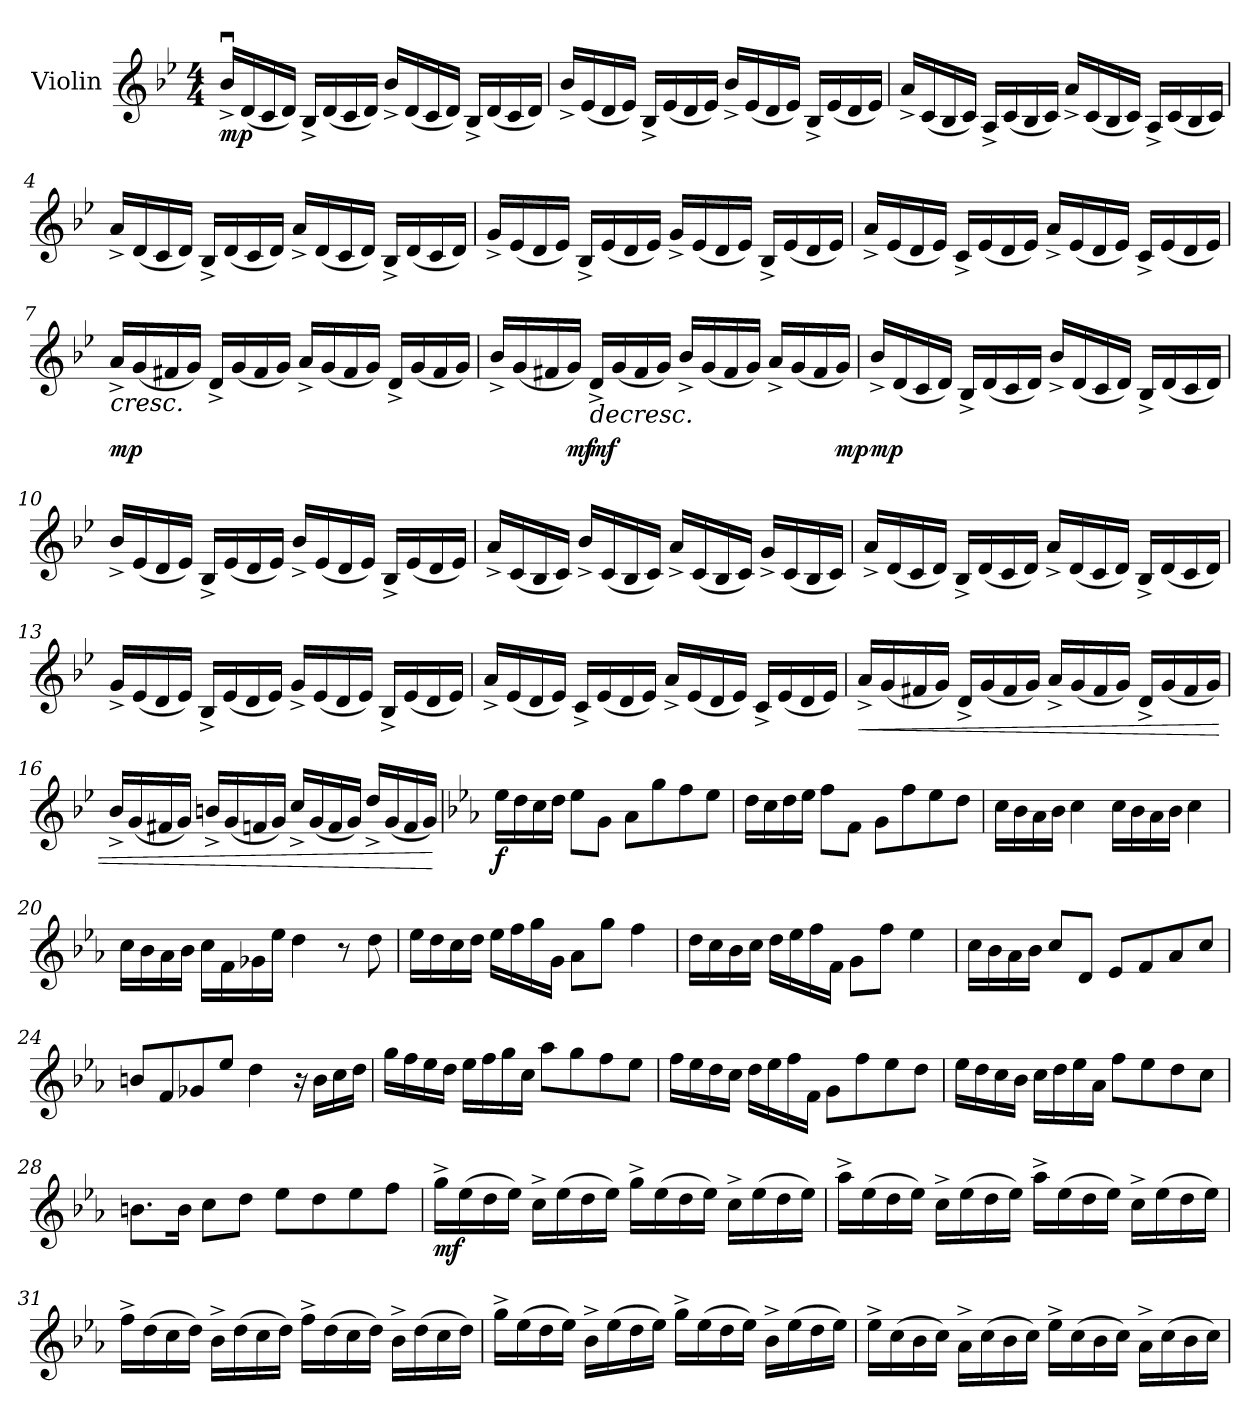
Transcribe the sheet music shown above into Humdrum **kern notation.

**kern	**dynam
*part1	*part1
*staff1	*staff1
*I"Violin	*
*I'Vln.	*
*clefG2	*
*k[b-e-]	*
*M4/4	*
*MM95	*
=1	=1
!	!LO:DY:b
16b-u^/LL	mp
(16d/	.
16c/	.
16d/JJ)	.
16B-^/LL	.
(16d/	.
16c/	.
16d/JJ)	.
16b-^/LL	.
(16d/	.
16c/	.
16d/JJ)	.
16B-^/LL	.
(16d/	.
16c/	.
16d/JJ)	.
=2	=2
16b-^/LL	.
(16e-/	.
16d/	.
16e-/JJ)	.
16B-^/LL	.
(16e-/	.
16d/	.
16e-/JJ)	.
16b-^/LL	.
(16e-/	.
16d/	.
16e-/JJ)	.
16B-^/LL	.
(16e-/	.
16d/	.
16e-/JJ)	.
!!LO:LB:g=z
=3	=3
16a^/LL	.
(16c/	.
16B-/	.
16c/JJ)	.
16A^/LL	.
(16c/	.
16B-/	.
16c/JJ)	.
16a^/LL	.
(16c/	.
16B-/	.
16c/JJ)	.
16A^/LL	.
(16c/	.
16B-/	.
16c/JJ)	.
=4	=4
16a^/LL	.
(16d/	.
16c/	.
16d/JJ)	.
16B-^/LL	.
(16d/	.
16c/	.
16d/JJ)	.
16a^/LL	.
(16d/	.
16c/	.
16d/JJ)	.
16B-^/LL	.
(16d/	.
16c/	.
16d/JJ)	.
!!LO:LB:g=z
=5	=5
16g^/LL	.
(16e-/	.
16d/	.
16e-/JJ)	.
16B-^/LL	.
(16e-/	.
16d/	.
16e-/JJ)	.
16g^/LL	.
(16e-/	.
16d/	.
16e-/JJ)	.
16B-^/LL	.
(16e-/	.
16d/	.
16e-/JJ)	.
=6	=6
16a^/LL	.
(16e-/	.
16d/	.
16e-/JJ)	.
16c^/LL	.
(16e-/	.
16d/	.
16e-/JJ)	.
16a^/LL	.
(16e-/	.
16d/	.
16e-/JJ)	.
16c^/LL	.
(16e-/	.
16d/	.
16e-/JJ)	.
!!LO:LB:g=z
=7	=7
!	!LO:HP:b
!	!LO:DY:n=1:b
16a^/LL	< mp
(16g/	.
16f#X/	.
16g/JJ)	.
16d^/LL	.
(16g/	.
16f#/	.
16g/JJ)	.
16a^/LL	.
(16g/	.
16f#/	.
16g/JJ)	.
16d^/LL	.
(16g/	.
16f#/	.
16g/JJ)	.
=8	=8
16b-^/LL	.
(16g/	.
16f#X/	.
!	!LO:DY:b
16g/JJ)	mf
!	!LO:HP:n=1:b
!	!LO:DY:n=1:b
16d^/LL	[ > mf
(16g/	.
16f#/	.
16g/JJ)	.
16b-^/LL	.
(16g/	.
16f#/	.
16g/JJ)	.
16a^/LL	.
(16g/	.
16f#/	.
!	!LO:DY:n=2:b
16g/JJ)	mp
.	]
!!LO:LB:g=z
=9	=9
!	!LO:DY:b
16b-^/LL	mp
(16d/	.
16c/	.
16d/JJ)	.
16B-^/LL	.
(16d/	.
16c/	.
16d/JJ)	.
16b-^/LL	.
(16d/	.
16c/	.
16d/JJ)	.
16B-^/LL	.
(16d/	.
16c/	.
16d/JJ)	.
=10	=10
16b-^/LL	.
(16e-/	.
16d/	.
16e-/JJ)	.
16B-^/LL	.
(16e-/	.
16d/	.
16e-/JJ)	.
16b-^/LL	.
(16e-/	.
16d/	.
16e-/JJ)	.
16B-^/LL	.
(16e-/	.
16d/	.
16e-/JJ)	.
!!LO:LB:g=z
=11	=11
16a^/LL	.
(16c/	.
16B-/	.
16c/JJ)	.
16b-^/LL	.
(16c/	.
16B-/	.
16c/JJ)	.
16a^/LL	.
(16c/	.
16B-/	.
16c/JJ)	.
16g^/LL	.
(16c/	.
16B-/	.
16c/JJ)	.
=12	=12
16a^/LL	.
(16d/	.
16c/	.
16d/JJ)	.
16B-^/LL	.
(16d/	.
16c/	.
16d/JJ)	.
16a^/LL	.
(16d/	.
16c/	.
16d/JJ)	.
16B-^/LL	.
(16d/	.
16c/	.
16d/JJ)	.
!!LO:LB:g=z
=13	=13
16g^/LL	.
(16e-/	.
16d/	.
16e-/JJ)	.
16B-^/LL	.
(16e-/	.
16d/	.
16e-/JJ)	.
16g^/LL	.
(16e-/	.
16d/	.
16e-/JJ)	.
16B-^/LL	.
(16e-/	.
16d/	.
16e-/JJ)	.
=14	=14
16a^/LL	.
(16e-/	.
16d/	.
16e-/JJ)	.
16c^/LL	.
(16e-/	.
16d/	.
16e-/JJ)	.
16a^/LL	.
(16e-/	.
16d/	.
16e-/JJ)	.
16c^/LL	.
(16e-/	.
16d/	.
16e-/JJ)	.
!!LO:LB:g=z
=15	=15
!	!LO:HP:b
16a^/LL	<
(16g/	.
16f#X/	.
16g/JJ)	.
16d^/LL	.
(16g/	.
16f#/	.
16g/JJ)	.
16a^/LL	.
(16g/	.
16f#/	.
16g/JJ)	.
16d^/LL	.
(16g/	.
16f#/	.
16g/JJ)	.
=16	=16
16b-^/LL	.
(16g/	.
16f#X/	.
16g/JJ)	.
16bn^/LL	.
(16g/	.
16fn/	.
16g/JJ)	.
16cc^/LL	.
(16g/	.
16f/	.
16g/JJ)	.
16dd^/LL	.
(16g/	.
16f/	.
16g/JJ)	.
.	[
=17	=17
*k[b-e-a-]	*
!	!LO:DY:b
16ee-\LL	f
16dd\	.
16cc\	.
16dd\JJ	.
8ee-\L	.
8g\J	.
8a-\L	.
8gg\	.
8ff\	.
8ee-\J	.
!!LO:LB:g=z
=18	=18
16dd\LL	.
16cc\	.
16dd\	.
16ee-\JJ	.
8ff\L	.
8f\J	.
8g\L	.
8ff\	.
8ee-\	.
8dd\J	.
=19	=19
16cc\LL	.
16b-\	.
16a-\	.
16b-\JJ	.
4cc\	.
16cc\LL	.
16b-\	.
16a-\	.
16b-\JJ	.
4cc\	.
=20	=20
16cc\LL	.
16b-\	.
16a-\	.
16b-\JJ	.
16cc\LL	.
16f\	.
16g-X\	.
16ee-\JJ	.
4dd\	.
8r	.
8dd\	.
=21	=21
16ee-\LL	.
16dd\	.
16cc\	.
16dd\JJ	.
16ee-\LL	.
16ff\	.
16gg\	.
16g\JJ	.
8a-\L	.
8gg\J	.
4ff\	.
!!LO:PB:g=z
=22	=22
16dd\LL	.
16cc\	.
16b-\	.
16cc\JJ	.
16dd\LL	.
16ee-\	.
16ff\	.
16f\JJ	.
8g\L	.
8ff\J	.
4ee-\	.
=23	=23
16cc\LL	.
16b-\	.
16a-\	.
16b-\JJ	.
8cc/L	.
8d/J	.
8e-/L	.
8f/	.
8a-/	.
8cc/J	.
=24	=24
8bn/L	.
8f/	.
8g-X/	.
8ee-/J	.
4dd\	.
16r	.
16b\LL	.
16cc\	.
16dd\JJ	.
!!LO:LB:g=z
=25	=25
16gg\LL	.
16ff\	.
16ee-\	.
16dd\JJ	.
16ee-\LL	.
16ff\	.
16gg\	.
16cc\JJ	.
8aa-\L	.
8gg\	.
8ff\	.
8ee-\J	.
=26	=26
16ff\LL	.
16ee-\	.
16dd\	.
16cc\JJ	.
16dd\LL	.
16ee-\	.
16ff\	.
16f\JJ	.
8g\L	.
8ff\	.
8ee-\	.
8dd\J	.
=27	=27
16ee-\LL	.
16dd\	.
16cc\	.
16b-\JJ	.
16cc\LL	.
16dd\	.
16ee-\	.
16a-\JJ	.
8ff\L	.
8ee-\	.
8dd\	.
8cc\J	.
!!LO:LB:g=z
=28	=28
8.bn\L	.
16b\Jk	.
8cc\L	.
8dd\J	.
8ee-\L	.
8dd\	.
8ee-\	.
8ff\J	.
=29	=29
!	!LO:DY:b
16gg^\LL	mf
(16ee-\	.
16dd\	.
16ee-\JJ)	.
16cc^\LL	.
(16ee-\	.
16dd\	.
16ee-\JJ)	.
16gg^\LL	.
(16ee-\	.
16dd\	.
16ee-\JJ)	.
16cc^\LL	.
(16ee-\	.
16dd\	.
16ee-\JJ)	.
=30	=30
16aa-^\LL	.
(16ee-\	.
16dd\	.
16ee-\JJ)	.
16cc^\LL	.
(16ee-\	.
16dd\	.
16ee-\JJ)	.
16aa-^\LL	.
(16ee-\	.
16dd\	.
16ee-\JJ)	.
16cc^\LL	.
(16ee-\	.
16dd\	.
16ee-\JJ)	.
!!LO:LB:g=z
=31	=31
16ff^\LL	.
(16dd\	.
16cc\	.
16dd\JJ)	.
16b-^\LL	.
(16dd\	.
16cc\	.
16dd\JJ)	.
16ff^\LL	.
(16dd\	.
16cc\	.
16dd\JJ)	.
16b-^\LL	.
(16dd\	.
16cc\	.
16dd\JJ)	.
=32	=32
16gg^\LL	.
(16ee-\	.
16dd\	.
16ee-\JJ)	.
16b-^\LL	.
(16ee-\	.
16dd\	.
16ee-\JJ)	.
16gg^\LL	.
(16ee-\	.
16dd\	.
16ee-\JJ)	.
16b-^\LL	.
(16ee-\	.
16dd\	.
16ee-\JJ)	.
!!LO:LB:g=z
=33	=33
16ee-^\LL	.
(16cc\	.
16b-\	.
16cc\JJ)	.
16a-^\LL	.
(16cc\	.
16b-\	.
16cc\JJ)	.
16ee-^\LL	.
(16cc\	.
16b-\	.
16cc\JJ)	.
16a-^\LL	.
(16cc\	.
16b-\	.
16cc\JJ)	.
=	=
*-	*-
